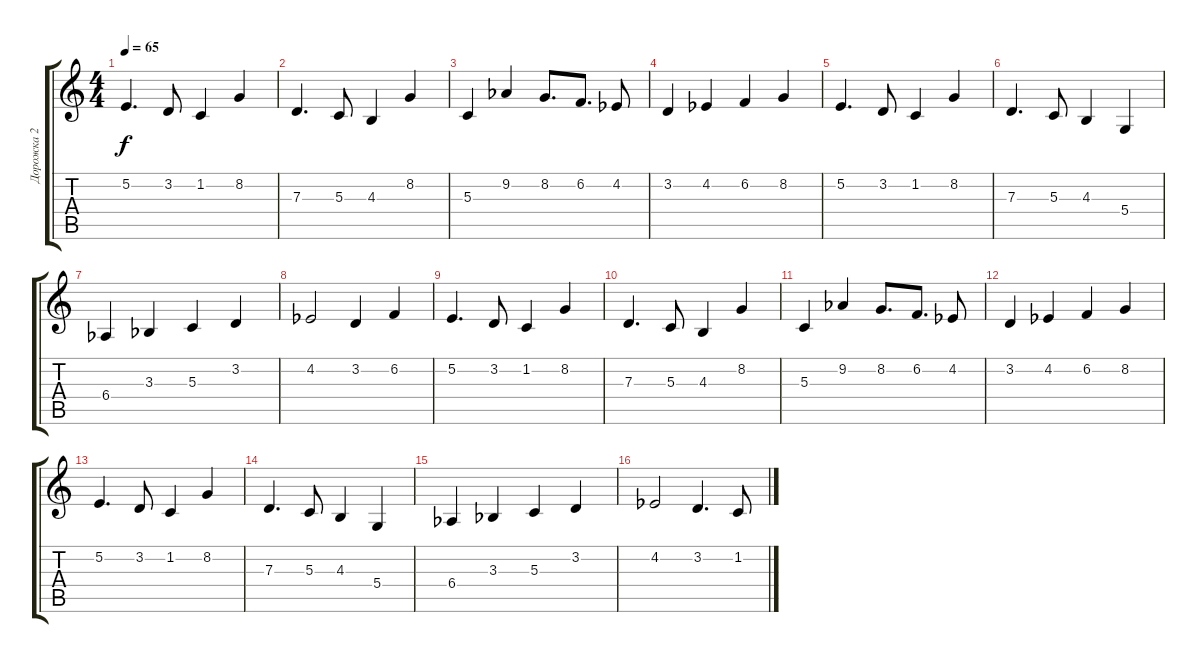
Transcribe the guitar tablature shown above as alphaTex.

\track ("Дорожка 2" "Дорожка 2") {instrument viola}
\staff {score tabs}
\tuning (E4 B3 G3 D3 A2 E2) {hide}
\ts (4 4)
\tempo 65
\clef g2
\ks aminor
5.2.4{d dy f} 3.2.8 1.2.4 8.2.4 |
7.3.4{d} 5.3.8 4.3.4 8.2.4 |
5.3.4 9.2{acc b}.4 8.2.8{d} 6.2.8{d} 4.2{acc b}.8 |
3.2.4 4.2{acc b}.4 6.2.4 8.2.4 |
5.2.4{d} 3.2.8 1.2.4 8.2.4 |
7.3.4{d} 5.3.8 4.3.4 5.4.4 |
6.4{acc b}.4 3.3{acc b}.4 5.3.4 3.2.4 |
4.2{acc b}.2 3.2.4 6.2.4 |
5.2.4{d} 3.2.8 1.2.4 8.2.4 |
7.3.4{d} 5.3.8 4.3.4 8.2.4 |
5.3.4 9.2{acc b}.4 8.2.8{d} 6.2.8{d} 4.2{acc b}.8 |
3.2.4 4.2{acc b}.4 6.2.4 8.2.4 |
5.2.4{d} 3.2.8 1.2.4 8.2.4 |
7.3.4{d} 5.3.8 4.3.4 5.4.4 |
6.4{acc b}.4 3.3{acc b}.4 5.3.4 3.2.4 |
4.2{acc b}.2 3.2.4{d} 1.2.8
